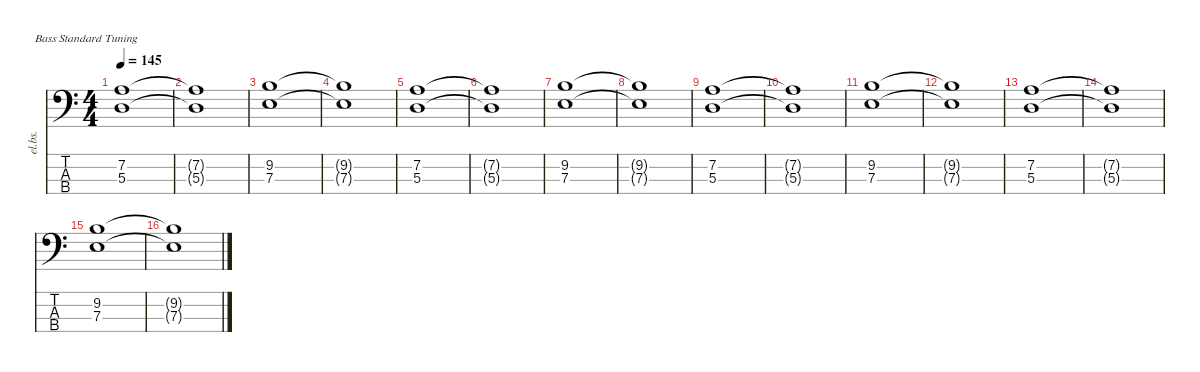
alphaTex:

\defaultSystemsLayout 4
\hideDynamics
\bracketExtendMode nobrackets
\otherSystemsTrackNameOrientation horizontal
\track ("Bass (Jones)" "el.bs.") {instrument electricbassfinger}
\staff {score tabs}
\tuning (G2 D2 A1 E1)
\ts (4 4)
\tempo 145
\clef f4
\ks c
(7.2 5.3).1{dy f beam Down} |
(7.2{t} 5.3{t}).1{beam Down} |
(9.2 7.3).1{beam Down} |
(9.2{t} 7.3{t}).1{beam Down} |
(7.2 5.3).1{beam Down} |
(7.2{t} 5.3{t}).1{beam Down} |
(9.2 7.3).1{beam Down} |
(9.2{t} 7.3{t}).1{beam Down} |
(7.2 5.3).1{beam Down} |
(7.2{t} 5.3{t}).1{beam Down} |
(9.2 7.3).1{beam Down} |
(9.2{t} 7.3{t}).1{beam Down} |
(7.2 5.3).1{beam Down} |
(7.2{t} 5.3{t}).1{beam Down} |
(9.2 7.3).1{beam Down} |
(9.2{t} 7.3{t}).1{beam Down}
